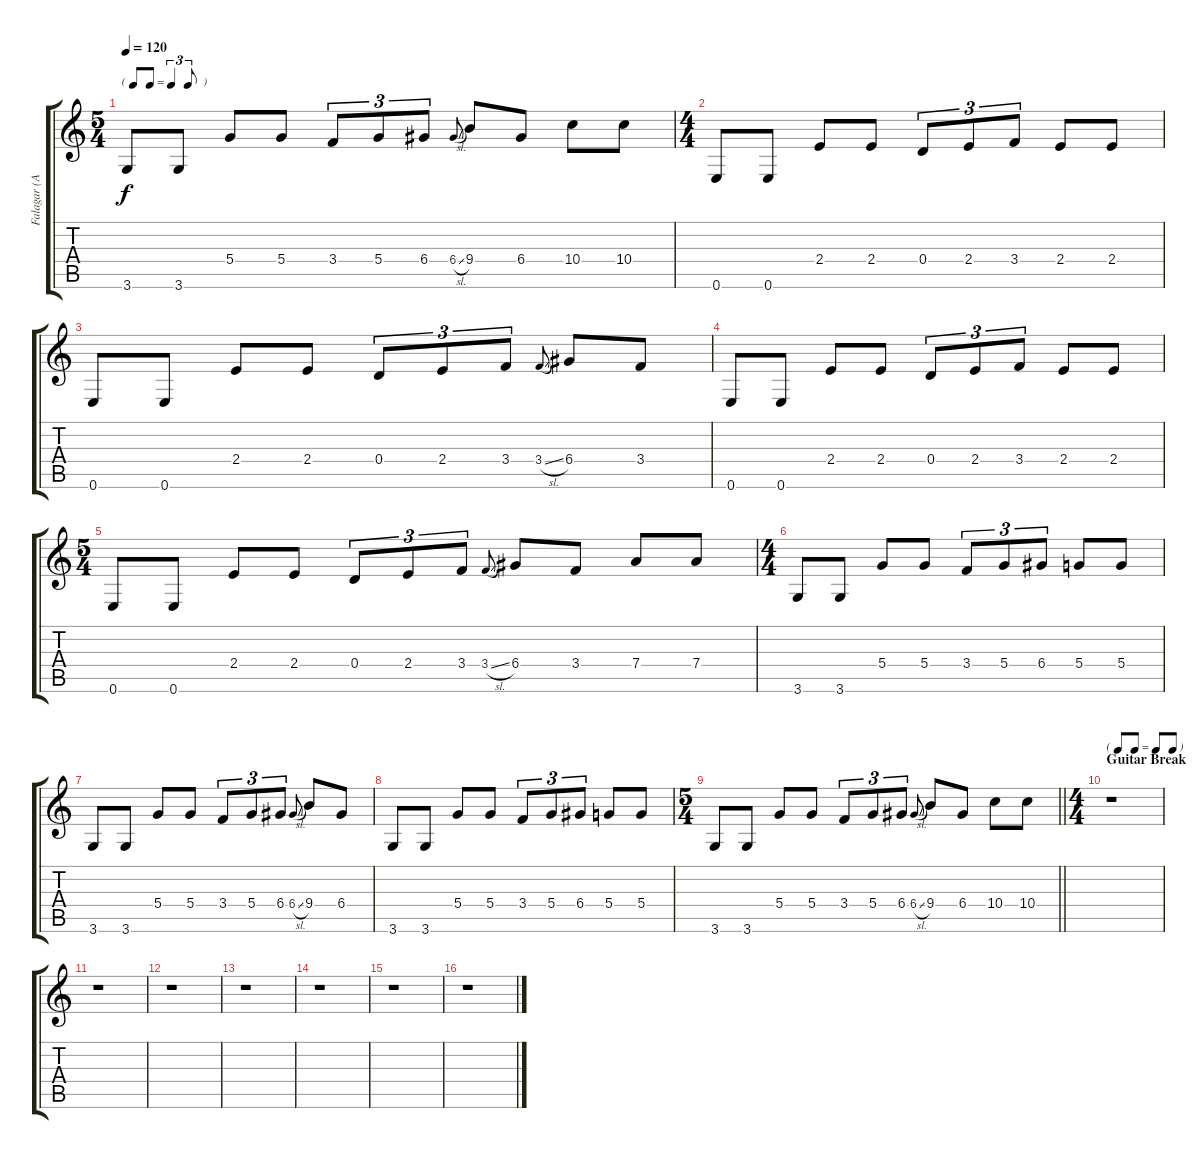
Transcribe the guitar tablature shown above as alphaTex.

\track ("Falagar (Acoustic)" "Falagar (A") {instrument acousticguitarsteel}
\staff {score tabs}
\tuning (E4 B3 G3 D3 A2 E2) {hide}
\ts (5 4)
\tf triplet8th
\tempo 120
\clef g2
\ks c
3.6.8{dy f} 3.6.8 5.4.8 5.4.8 3.4.8{tu (3 2)} 5.4.8{tu (3 2)} 6.4.8{tu (3 2)} 6.4{sl}.8{gr onbeat} 9.4.8 6.4.8 10.4.8 10.4.8 |
\ts (4 4)
0.6.8 0.6.8 2.4.8 2.4.8 0.4.8{tu (3 2)} 2.4.8{tu (3 2)} 3.4.8{tu (3 2)} 2.4.8 2.4.8 |
0.6.8 0.6.8 2.4.8 2.4.8 0.4.8{tu (3 2)} 2.4.8{tu (3 2)} 3.4.8{tu (3 2)} 3.4{sl}.8{gr onbeat} 6.4.8 3.4.8 |
0.6.8 0.6.8 2.4.8 2.4.8 0.4.8{tu (3 2)} 2.4.8{tu (3 2)} 3.4.8{tu (3 2)} 2.4.8 2.4.8 |
\ts (5 4)
0.6.8 0.6.8 2.4.8 2.4.8 0.4.8{tu (3 2)} 2.4.8{tu (3 2)} 3.4.8{tu (3 2)} 3.4{sl}.8{gr onbeat} 6.4.8 3.4.8 7.4.8 7.4.8 |
\ts (4 4)
3.6.8 3.6.8 5.4.8 5.4.8 3.4.8{tu (3 2)} 5.4.8{tu (3 2)} 6.4.8{tu (3 2)} 5.4.8 5.4.8 |
3.6.8 3.6.8 5.4.8 5.4.8 3.4.8{tu (3 2)} 5.4.8{tu (3 2)} 6.4.8{tu (3 2)} 6.4{sl}.8{gr onbeat} 9.4.8 6.4.8 |
3.6.8 3.6.8 5.4.8 5.4.8 3.4.8{tu (3 2)} 5.4.8{tu (3 2)} 6.4.8{tu (3 2)} 5.4.8 5.4.8 |
\ts (5 4)
\barLineRight lightlight
3.6.8 3.6.8 5.4.8 5.4.8 3.4.8{tu (3 2)} 5.4.8{tu (3 2)} 6.4.8{tu (3 2)} 6.4{sl}.8{gr onbeat} 9.4.8 6.4.8 10.4.8 10.4.8 |
\ts (4 4)
\tf none
\section ("" "Guitar Break")
r.1 |
r.1 |
r.1 |
r.1 |
r.1 |
r.1 |
r.1
